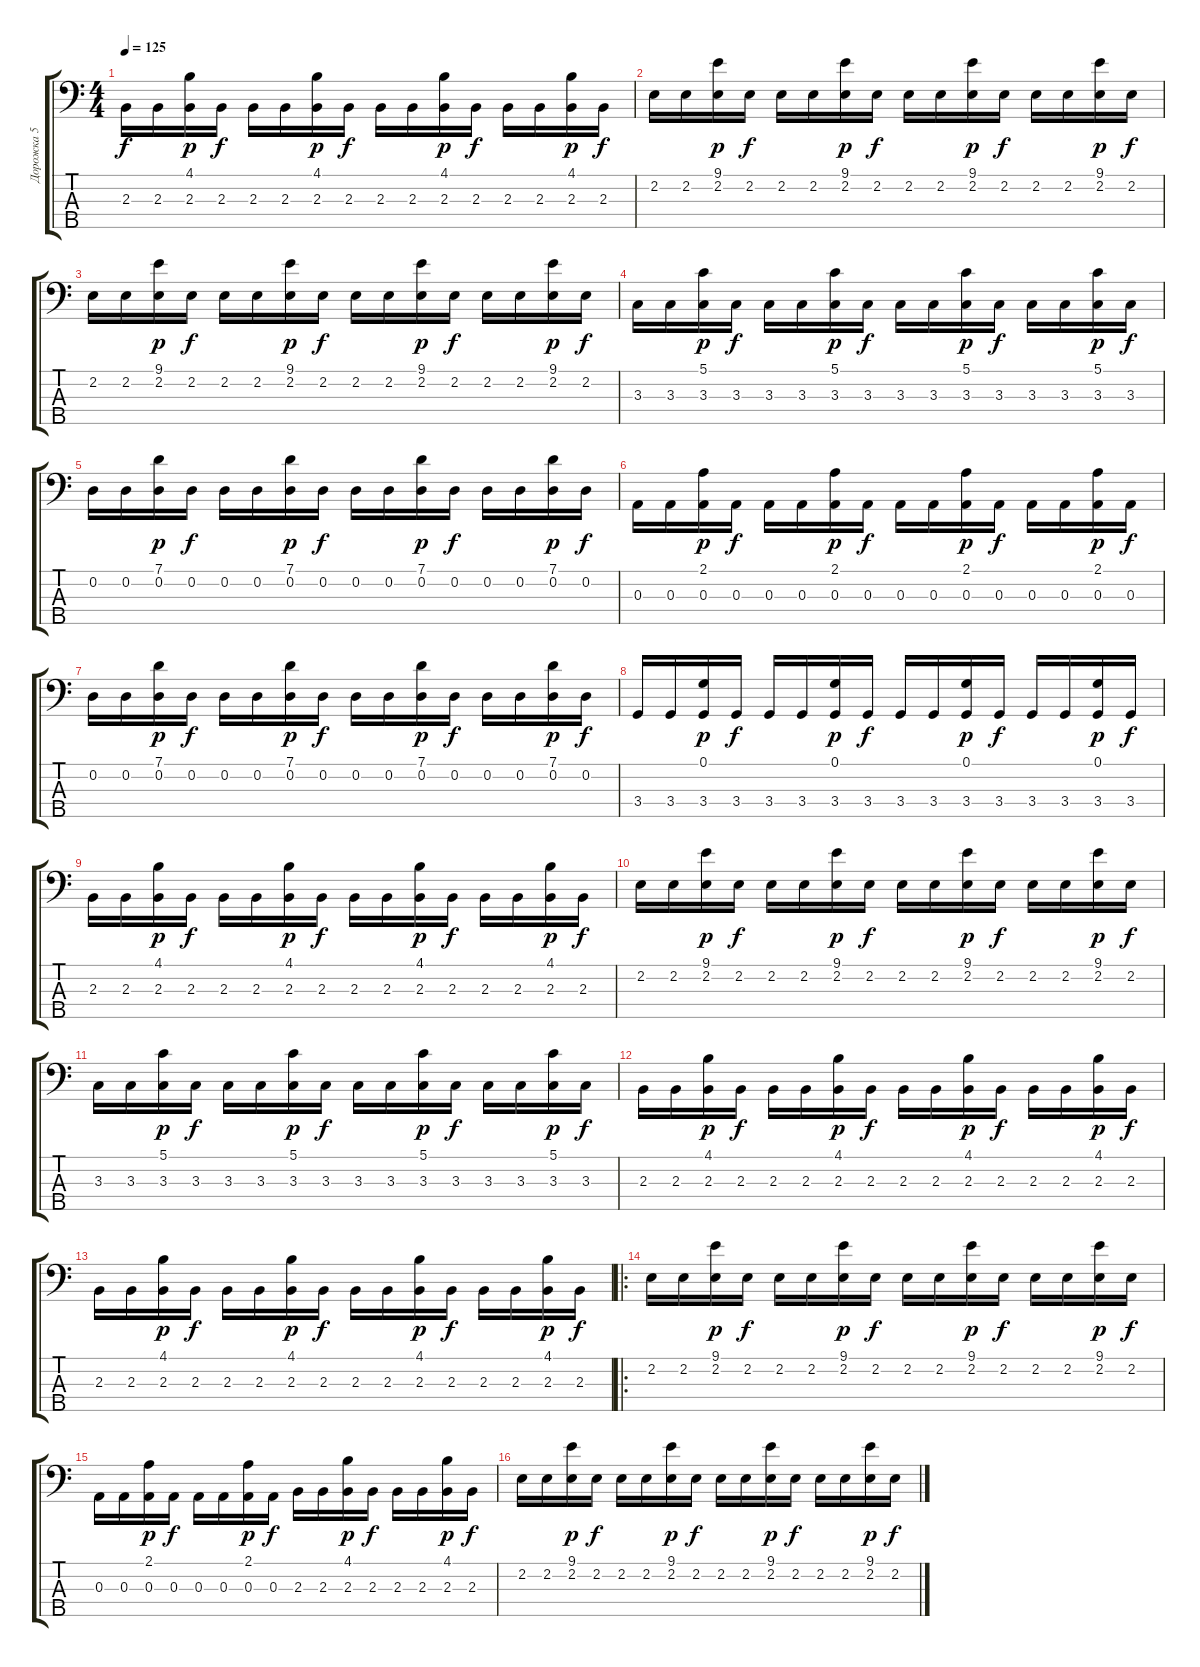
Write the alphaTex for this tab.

\track ("Дорожка 5" "Дорожка 5") {instrument synthbass2}
\staff {score tabs}
\tuning (G2 D2 A1 E1 B0) {hide}
\ts (4 4)
\tempo 125
\clef f4
\ks c
2.3.16{dy f} 2.3.16 (4.1 2.3).16{dy p} 2.3.16{dy f} 2.3.16 2.3.16 (4.1 2.3).16{dy p} 2.3.16{dy f} 2.3.16 2.3.16 (4.1 2.3).16{dy p} 2.3.16{dy f} 2.3.16 2.3.16 (4.1 2.3).16{dy p} 2.3.16{dy f} |
2.2.16 2.2.16 (9.1 2.2).16{dy p} 2.2.16{dy f} 2.2.16 2.2.16 (9.1 2.2).16{dy p} 2.2.16{dy f} 2.2.16 2.2.16 (9.1 2.2).16{dy p} 2.2.16{dy f} 2.2.16 2.2.16 (9.1 2.2).16{dy p} 2.2.16{dy f} |
2.2.16 2.2.16 (9.1 2.2).16{dy p} 2.2.16{dy f} 2.2.16 2.2.16 (9.1 2.2).16{dy p} 2.2.16{dy f} 2.2.16 2.2.16 (9.1 2.2).16{dy p} 2.2.16{dy f} 2.2.16 2.2.16 (9.1 2.2).16{dy p} 2.2.16{dy f} |
3.3.16 3.3.16 (5.1 3.3).16{dy p} 3.3.16{dy f} 3.3.16 3.3.16 (5.1 3.3).16{dy p} 3.3.16{dy f} 3.3.16 3.3.16 (5.1 3.3).16{dy p} 3.3.16{dy f} 3.3.16 3.3.16 (5.1 3.3).16{dy p} 3.3.16{dy f} |
0.2.16 0.2.16 (7.1 0.2).16{dy p} 0.2.16{dy f} 0.2.16 0.2.16 (7.1 0.2).16{dy p} 0.2.16{dy f} 0.2.16 0.2.16 (7.1 0.2).16{dy p} 0.2.16{dy f} 0.2.16 0.2.16 (7.1 0.2).16{dy p} 0.2.16{dy f} |
0.3.16 0.3.16 (2.1 0.3).16{dy p} 0.3.16{dy f} 0.3.16 0.3.16 (2.1 0.3).16{dy p} 0.3.16{dy f} 0.3.16 0.3.16 (2.1 0.3).16{dy p} 0.3.16{dy f} 0.3.16 0.3.16 (2.1 0.3).16{dy p} 0.3.16{dy f} |
0.2.16 0.2.16 (7.1 0.2).16{dy p} 0.2.16{dy f} 0.2.16 0.2.16 (7.1 0.2).16{dy p} 0.2.16{dy f} 0.2.16 0.2.16 (7.1 0.2).16{dy p} 0.2.16{dy f} 0.2.16 0.2.16 (7.1 0.2).16{dy p} 0.2.16{dy f} |
3.4.16 3.4.16 (0.1 3.4).16{dy p} 3.4.16{dy f} 3.4.16 3.4.16 (0.1 3.4).16{dy p} 3.4.16{dy f} 3.4.16 3.4.16 (0.1 3.4).16{dy p} 3.4.16{dy f} 3.4.16 3.4.16 (0.1 3.4).16{dy p} 3.4.16{dy f} |
2.3.16 2.3.16 (4.1 2.3).16{dy p} 2.3.16{dy f} 2.3.16 2.3.16 (4.1 2.3).16{dy p} 2.3.16{dy f} 2.3.16 2.3.16 (4.1 2.3).16{dy p} 2.3.16{dy f} 2.3.16 2.3.16 (4.1 2.3).16{dy p} 2.3.16{dy f} |
2.2.16 2.2.16 (9.1 2.2).16{dy p} 2.2.16{dy f} 2.2.16 2.2.16 (9.1 2.2).16{dy p} 2.2.16{dy f} 2.2.16 2.2.16 (9.1 2.2).16{dy p} 2.2.16{dy f} 2.2.16 2.2.16 (9.1 2.2).16{dy p} 2.2.16{dy f} |
3.3.16 3.3.16 (5.1 3.3).16{dy p} 3.3.16{dy f} 3.3.16 3.3.16 (5.1 3.3).16{dy p} 3.3.16{dy f} 3.3.16 3.3.16 (5.1 3.3).16{dy p} 3.3.16{dy f} 3.3.16 3.3.16 (5.1 3.3).16{dy p} 3.3.16{dy f} |
2.3.16 2.3.16 (4.1 2.3).16{dy p} 2.3.16{dy f} 2.3.16 2.3.16 (4.1 2.3).16{dy p} 2.3.16{dy f} 2.3.16 2.3.16 (4.1 2.3).16{dy p} 2.3.16{dy f} 2.3.16 2.3.16 (4.1 2.3).16{dy p} 2.3.16{dy f} |
2.3.16 2.3.16 (4.1 2.3).16{dy p} 2.3.16{dy f} 2.3.16 2.3.16 (4.1 2.3).16{dy p} 2.3.16{dy f} 2.3.16 2.3.16 (4.1 2.3).16{dy p} 2.3.16{dy f} 2.3.16 2.3.16 (4.1 2.3).16{dy p} 2.3.16{dy f} |
\ro
2.2.16 2.2.16 (9.1 2.2).16{dy p} 2.2.16{dy f} 2.2.16 2.2.16 (9.1 2.2).16{dy p} 2.2.16{dy f} 2.2.16 2.2.16 (9.1 2.2).16{dy p} 2.2.16{dy f} 2.2.16 2.2.16 (9.1 2.2).16{dy p} 2.2.16{dy f} |
0.3.16 0.3.16 (2.1 0.3).16{dy p} 0.3.16{dy f} 0.3.16 0.3.16 (2.1 0.3).16{dy p} 0.3.16{dy f} 2.3.16 2.3.16 (4.1 2.3).16{dy p} 2.3.16{dy f} 2.3.16 2.3.16 (4.1 2.3).16{dy p} 2.3.16{dy f} |
2.2.16 2.2.16 (9.1 2.2).16{dy p} 2.2.16{dy f} 2.2.16 2.2.16 (9.1 2.2).16{dy p} 2.2.16{dy f} 2.2.16 2.2.16 (9.1 2.2).16{dy p} 2.2.16{dy f} 2.2.16 2.2.16 (9.1 2.2).16{dy p} 2.2.16{dy f}
